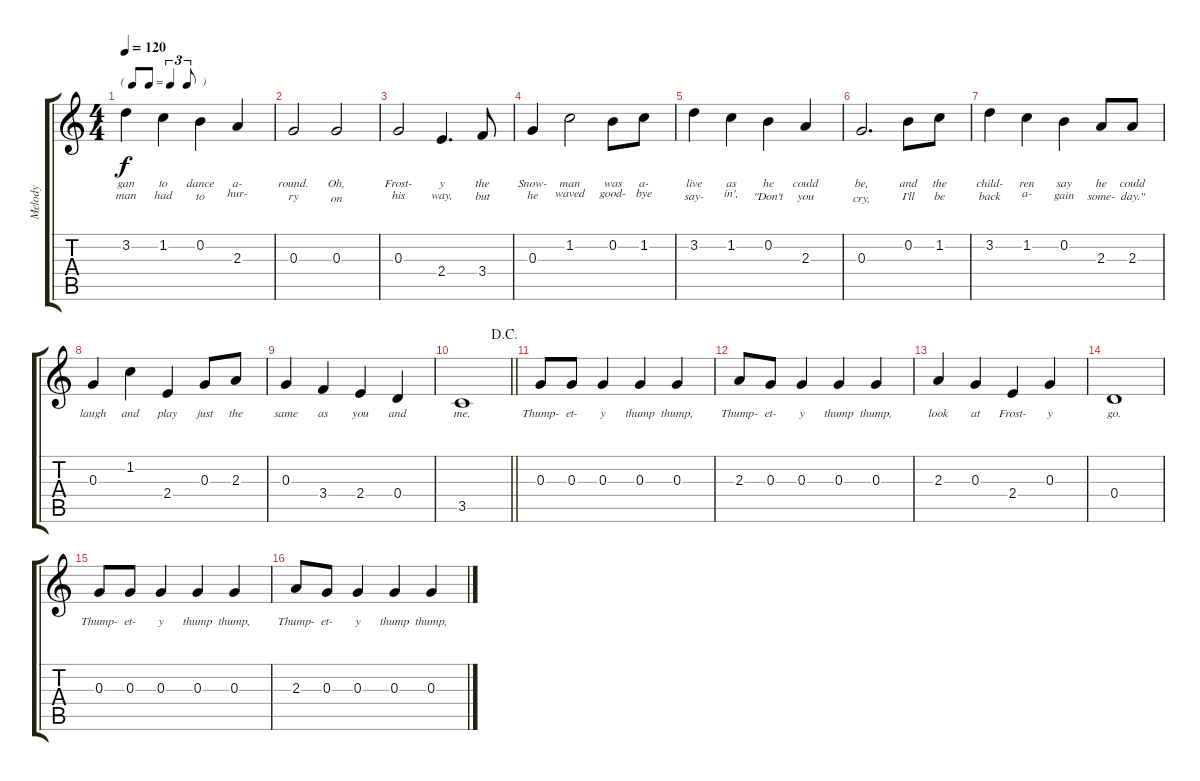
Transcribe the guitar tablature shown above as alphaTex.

\track ("Melody" "Melody") {instrument acousticguitarnylon}
\staff {score tabs}
\tuning (E4 B3 G3 D3 A2 E2) {hide}
\ts (4 4)
\tf triplet8th
\tempo 120
\clef g2
\ks c
3.2.4{lyrics (0 "gan") lyrics (1 "man") lyrics (2 "") lyrics (3 "") lyrics (4 "") dy f} 1.2.4{lyrics (0 "to") lyrics (1 "had") lyrics (2 "") lyrics (3 "") lyrics (4 "")} 0.2.4{lyrics (0 "dance") lyrics (1 "to") lyrics (2 "") lyrics (3 "") lyrics (4 "")} 2.3.4{lyrics (0 "a-") lyrics (1 "hur-") lyrics (2 "") lyrics (3 "") lyrics (4 "")} |
0.3.2{lyrics (0 "round.") lyrics (1 "ry") lyrics (2 "") lyrics (3 "") lyrics (4 "")} 0.3.2{lyrics (0 "Oh,") lyrics (1 "on") lyrics (2 "") lyrics (3 "") lyrics (4 "")} |
0.3.2{lyrics (0 "Frost-") lyrics (1 "his") lyrics (2 "") lyrics (3 "") lyrics (4 "")} 2.4.4{d lyrics (0 "y") lyrics (1 "way,") lyrics (2 "") lyrics (3 "") lyrics (4 "")} 3.4.8{lyrics (0 "the") lyrics (1 "but") lyrics (2 "") lyrics (3 "") lyrics (4 "")} |
0.3.4{lyrics (0 "Snow-") lyrics (1 "he") lyrics (2 "") lyrics (3 "") lyrics (4 "")} 1.2.2{lyrics (0 "man") lyrics (1 "waved") lyrics (2 "") lyrics (3 "") lyrics (4 "")} 0.2.8{lyrics (0 "was") lyrics (1 "good-") lyrics (2 "") lyrics (3 "") lyrics (4 "")} 1.2.8{lyrics (0 "a-") lyrics (1 "bye") lyrics (2 "") lyrics (3 "") lyrics (4 "")} |
3.2.4{lyrics (0 "live") lyrics (1 "say-") lyrics (2 "") lyrics (3 "") lyrics (4 "")} 1.2.4{lyrics (0 "as") lyrics (1 "in',") lyrics (2 "") lyrics (3 "") lyrics (4 "")} 0.2.4{lyrics (0 "he") lyrics (1 "\"Don't") lyrics (2 "") lyrics (3 "") lyrics (4 "")} 2.3.4{lyrics (0 "could") lyrics (1 "you") lyrics (2 "") lyrics (3 "") lyrics (4 "")} |
0.3.2{d lyrics (0 "be,") lyrics (1 "cry,") lyrics (2 "") lyrics (3 "") lyrics (4 "")} 0.2.8{lyrics (0 "and") lyrics (1 "I'll") lyrics (2 "") lyrics (3 "") lyrics (4 "")} 1.2.8{lyrics (0 "the") lyrics (1 "be") lyrics (2 "") lyrics (3 "") lyrics (4 "")} |
3.2.4{lyrics (0 "child-") lyrics (1 "back") lyrics (2 "") lyrics (3 "") lyrics (4 "")} 1.2.4{lyrics (0 "ren") lyrics (1 "a-") lyrics (2 "") lyrics (3 "") lyrics (4 "")} 0.2.4{lyrics (0 "say") lyrics (1 "gain") lyrics (2 "") lyrics (3 "") lyrics (4 "")} 2.3.8{lyrics (0 "he") lyrics (1 "some-") lyrics (2 "") lyrics (3 "") lyrics (4 "")} 2.3.8{lyrics (0 "could") lyrics (1 "day.\"") lyrics (2 "") lyrics (3 "") lyrics (4 "")} |
0.3.4{lyrics (0 "laugh") lyrics (1 "") lyrics (2 "") lyrics (3 "") lyrics (4 "")} 1.2.4{lyrics (0 "and") lyrics (1 "") lyrics (2 "") lyrics (3 "") lyrics (4 "")} 2.4.4{lyrics (0 "play") lyrics (1 "") lyrics (2 "") lyrics (3 "") lyrics (4 "")} 0.3.8{lyrics (0 "just") lyrics (1 "") lyrics (2 "") lyrics (3 "") lyrics (4 "")} 2.3.8{lyrics (0 "the") lyrics (1 "") lyrics (2 "") lyrics (3 "") lyrics (4 "")} |
0.3.4{lyrics (0 "same") lyrics (1 "") lyrics (2 "") lyrics (3 "") lyrics (4 "")} 3.4.4{lyrics (0 "as") lyrics (1 "") lyrics (2 "") lyrics (3 "") lyrics (4 "")} 2.4.4{lyrics (0 "you") lyrics (1 "") lyrics (2 "") lyrics (3 "") lyrics (4 "")} 0.4.4{lyrics (0 "and") lyrics (1 "") lyrics (2 "") lyrics (3 "") lyrics (4 "")} |
\jump dacapo
\barLineRight lightlight
3.5.1{lyrics (0 "me.") lyrics (1 "") lyrics (2 "") lyrics (3 "") lyrics (4 "")} |
0.3.8{lyrics (0 "Thump-") lyrics (1 "") lyrics (2 "") lyrics (3 "") lyrics (4 "")} 0.3.8{lyrics (0 "et-") lyrics (1 "") lyrics (2 "") lyrics (3 "") lyrics (4 "")} 0.3.4{lyrics (0 "y") lyrics (1 "") lyrics (2 "") lyrics (3 "") lyrics (4 "")} 0.3.4{lyrics (0 "thump") lyrics (1 "") lyrics (2 "") lyrics (3 "") lyrics (4 "")} 0.3.4{lyrics (0 "thump,") lyrics (1 "") lyrics (2 "") lyrics (3 "") lyrics (4 "")} |
2.3.8{lyrics (0 "Thump-") lyrics (1 "") lyrics (2 "") lyrics (3 "") lyrics (4 "")} 0.3.8{lyrics (0 "et-") lyrics (1 "") lyrics (2 "") lyrics (3 "") lyrics (4 "")} 0.3.4{lyrics (0 "y") lyrics (1 "") lyrics (2 "") lyrics (3 "") lyrics (4 "")} 0.3.4{lyrics (0 "thump") lyrics (1 "") lyrics (2 "") lyrics (3 "") lyrics (4 "")} 0.3.4{lyrics (0 "thump,") lyrics (1 "") lyrics (2 "") lyrics (3 "") lyrics (4 "")} |
2.3.4{lyrics (0 "look") lyrics (1 "") lyrics (2 "") lyrics (3 "") lyrics (4 "")} 0.3.4{lyrics (0 "at") lyrics (1 "") lyrics (2 "") lyrics (3 "") lyrics (4 "")} 2.4.4{lyrics (0 "Frost-") lyrics (1 "") lyrics (2 "") lyrics (3 "") lyrics (4 "")} 0.3.4{lyrics (0 "y") lyrics (1 "") lyrics (2 "") lyrics (3 "") lyrics (4 "")} |
0.4.1{lyrics (0 "go.") lyrics (1 "") lyrics (2 "") lyrics (3 "") lyrics (4 "")} |
0.3.8{lyrics (0 "Thump-") lyrics (1 "") lyrics (2 "") lyrics (3 "") lyrics (4 "")} 0.3.8{lyrics (0 "et-") lyrics (1 "") lyrics (2 "") lyrics (3 "") lyrics (4 "")} 0.3.4{lyrics (0 "y") lyrics (1 "") lyrics (2 "") lyrics (3 "") lyrics (4 "")} 0.3.4{lyrics (0 "thump") lyrics (1 "") lyrics (2 "") lyrics (3 "") lyrics (4 "")} 0.3.4{lyrics (0 "thump,") lyrics (1 "") lyrics (2 "") lyrics (3 "") lyrics (4 "")} |
2.3.8{lyrics (0 "Thump-") lyrics (1 "") lyrics (2 "") lyrics (3 "") lyrics (4 "")} 0.3.8{lyrics (0 "et-") lyrics (1 "") lyrics (2 "") lyrics (3 "") lyrics (4 "")} 0.3.4{lyrics (0 "y") lyrics (1 "") lyrics (2 "") lyrics (3 "") lyrics (4 "")} 0.3.4{lyrics (0 "thump") lyrics (1 "") lyrics (2 "") lyrics (3 "") lyrics (4 "")} 0.3.4{lyrics (0 "thump,") lyrics (1 "") lyrics (2 "") lyrics (3 "") lyrics (4 "")}
